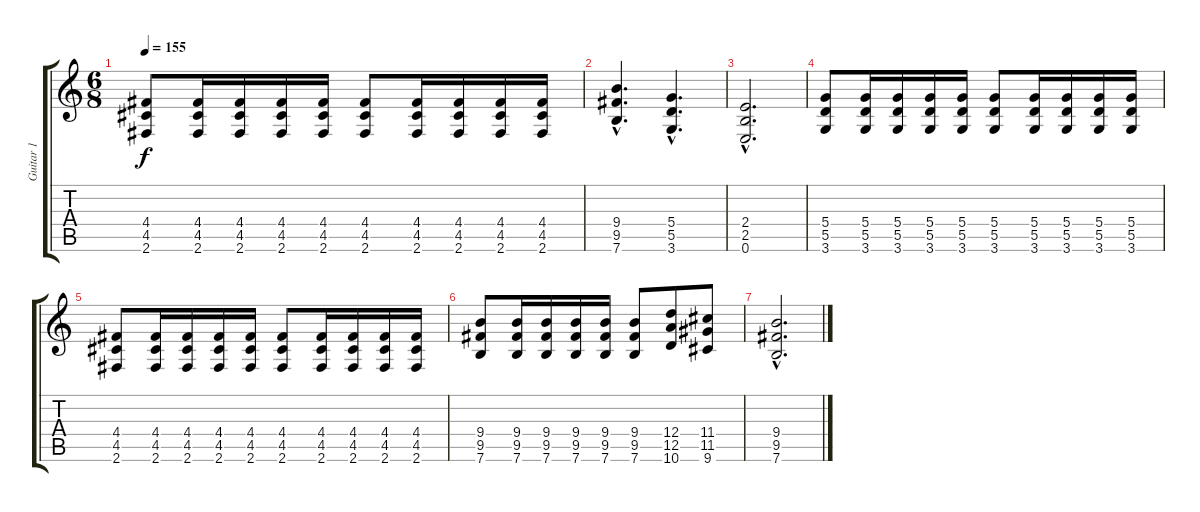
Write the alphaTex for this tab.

\track ("Guitar 1" "Guitar 1") {instrument distortionguitar}
\staff {score tabs}
\tuning (E4 B3 G3 D3 A2 E2) {hide}
\ts (6 8)
\tempo 155
\clef g2
\ks c
(4.4 4.5 2.6).8{dy f} (4.4 4.5 2.6).16 (4.4 4.5 2.6).16 (4.4 4.5 2.6).16 (4.4 4.5 2.6).16 (4.4 4.5 2.6).8 (4.4 4.5 2.6).16 (4.4 4.5 2.6).16 (4.4 4.5 2.6).16 (4.4 4.5 2.6).16 |
(9.4{hac} 9.5{hac} 7.6{hac}).4{d} (5.4{hac} 5.5{hac} 3.6{hac}).4{d} |
(2.4{hac} 2.5{hac} 0.6{hac}).2{d} |
(5.4 5.5 3.6).8 (5.4 5.5 3.6).16 (5.4 5.5 3.6).16 (5.4 5.5 3.6).16 (5.4 5.5 3.6).16 (5.4 5.5 3.6).8 (5.4 5.5 3.6).16 (5.4 5.5 3.6).16 (5.4 5.5 3.6).16 (5.4 5.5 3.6).16 |
(4.4 4.5 2.6).8 (4.4 4.5 2.6).16 (4.4 4.5 2.6).16 (4.4 4.5 2.6).16 (4.4 4.5 2.6).16 (4.4 4.5 2.6).8 (4.4 4.5 2.6).16 (4.4 4.5 2.6).16 (4.4 4.5 2.6).16 (4.4 4.5 2.6).16 |
(9.4 9.5 7.6).8 (9.4 9.5 7.6).16 (9.4 9.5 7.6).16 (9.4 9.5 7.6).16 (9.4 9.5 7.6).16 (9.4 9.5 7.6).8 (12.4 12.5 10.6).8 (11.4 11.5 9.6).8 |
(9.4{hac} 9.5{hac} 7.6{hac}).2{d}
